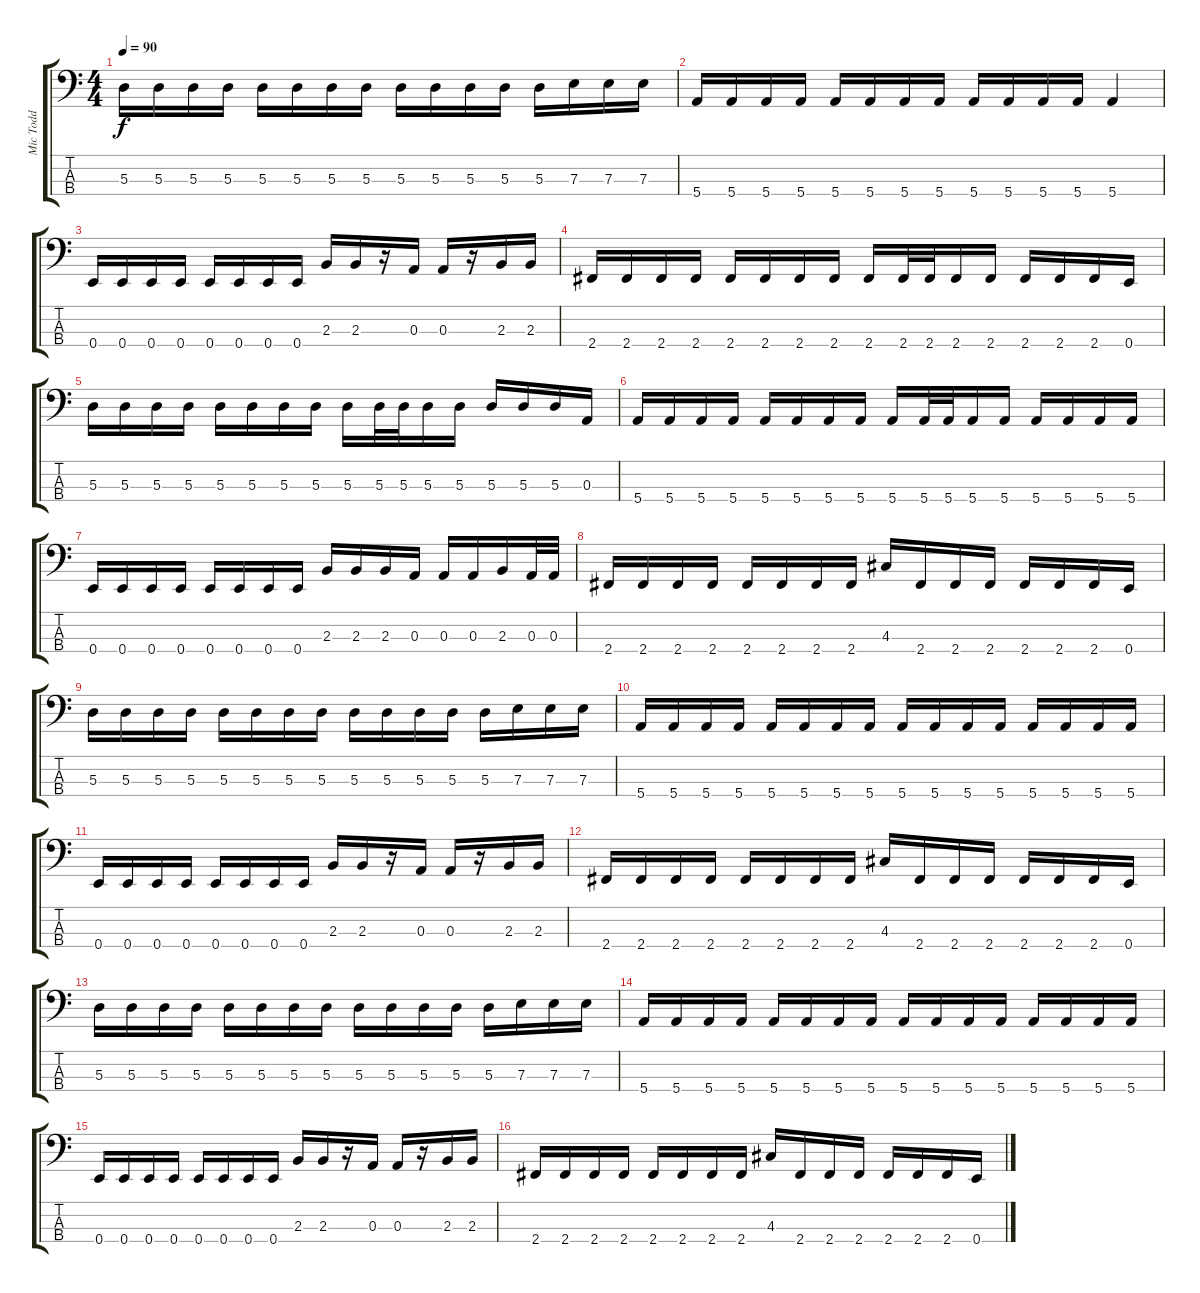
\track ("Mic Todd" "Mic Todd") {instrument electricbassfinger}
\staff {score tabs}
\tuning (G2 D2 A1 E1) {hide}
\ts (4 4)
\tempo 90
\clef f4
\ks c
5.3.16{dy f} 5.3.16 5.3.16 5.3.16 5.3.16 5.3.16 5.3.16 5.3.16 5.3.16 5.3.16 5.3.16 5.3.16 5.3.16 7.3.16 7.3.16 7.3.16 |
5.4.16 5.4.16 5.4.16 5.4.16 5.4.16 5.4.16 5.4.16 5.4.16 5.4.16 5.4.16 5.4.16 5.4.16 5.4.4 |
0.4.16 0.4.16 0.4.16 0.4.16 0.4.16 0.4.16 0.4.16 0.4.16 2.3.16 2.3.16 r.16 0.3.16 0.3.16 r.16 2.3.16 2.3.16 |
2.4.16 2.4.16 2.4.16 2.4.16 2.4.16 2.4.16 2.4.16 2.4.16 2.4.16 2.4.32 2.4.32 2.4.16 2.4.16 2.4.16 2.4.16 2.4.16 0.4.16 |
5.3.16 5.3.16 5.3.16 5.3.16 5.3.16 5.3.16 5.3.16 5.3.16 5.3.16 5.3.32 5.3.32 5.3.16 5.3.16 5.3.16 5.3.16 5.3.16 0.3.16 |
5.4.16 5.4.16 5.4.16 5.4.16 5.4.16 5.4.16 5.4.16 5.4.16 5.4.16 5.4.32 5.4.32 5.4.16 5.4.16 5.4.16 5.4.16 5.4.16 5.4.16 |
0.4.16 0.4.16 0.4.16 0.4.16 0.4.16 0.4.16 0.4.16 0.4.16 2.3.16 2.3.16 2.3.16 0.3.16 0.3.16 0.3.16 2.3.16 0.3.32 0.3.32 |
2.4.16 2.4.16 2.4.16 2.4.16 2.4.16 2.4.16 2.4.16 2.4.16 4.3.16 2.4.16 2.4.16 2.4.16 2.4.16 2.4.16 2.4.16 0.4.16 |
5.3.16 5.3.16 5.3.16 5.3.16 5.3.16 5.3.16 5.3.16 5.3.16 5.3.16 5.3.16 5.3.16 5.3.16 5.3.16 7.3.16 7.3.16 7.3.16 |
5.4.16 5.4.16 5.4.16 5.4.16 5.4.16 5.4.16 5.4.16 5.4.16 5.4.16 5.4.16 5.4.16 5.4.16 5.4.16 5.4.16 5.4.16 5.4.16 |
0.4.16 0.4.16 0.4.16 0.4.16 0.4.16 0.4.16 0.4.16 0.4.16 2.3.16 2.3.16 r.16 0.3.16 0.3.16 r.16 2.3.16 2.3.16 |
2.4.16 2.4.16 2.4.16 2.4.16 2.4.16 2.4.16 2.4.16 2.4.16 4.3.16 2.4.16 2.4.16 2.4.16 2.4.16 2.4.16 2.4.16 0.4.16 |
5.3.16 5.3.16 5.3.16 5.3.16 5.3.16 5.3.16 5.3.16 5.3.16 5.3.16 5.3.16 5.3.16 5.3.16 5.3.16 7.3.16 7.3.16 7.3.16 |
5.4.16 5.4.16 5.4.16 5.4.16 5.4.16 5.4.16 5.4.16 5.4.16 5.4.16 5.4.16 5.4.16 5.4.16 5.4.16 5.4.16 5.4.16 5.4.16 |
0.4.16 0.4.16 0.4.16 0.4.16 0.4.16 0.4.16 0.4.16 0.4.16 2.3.16 2.3.16 r.16 0.3.16 0.3.16 r.16 2.3.16 2.3.16 |
2.4.16 2.4.16 2.4.16 2.4.16 2.4.16 2.4.16 2.4.16 2.4.16 4.3.16 2.4.16 2.4.16 2.4.16 2.4.16 2.4.16 2.4.16 0.4.16
